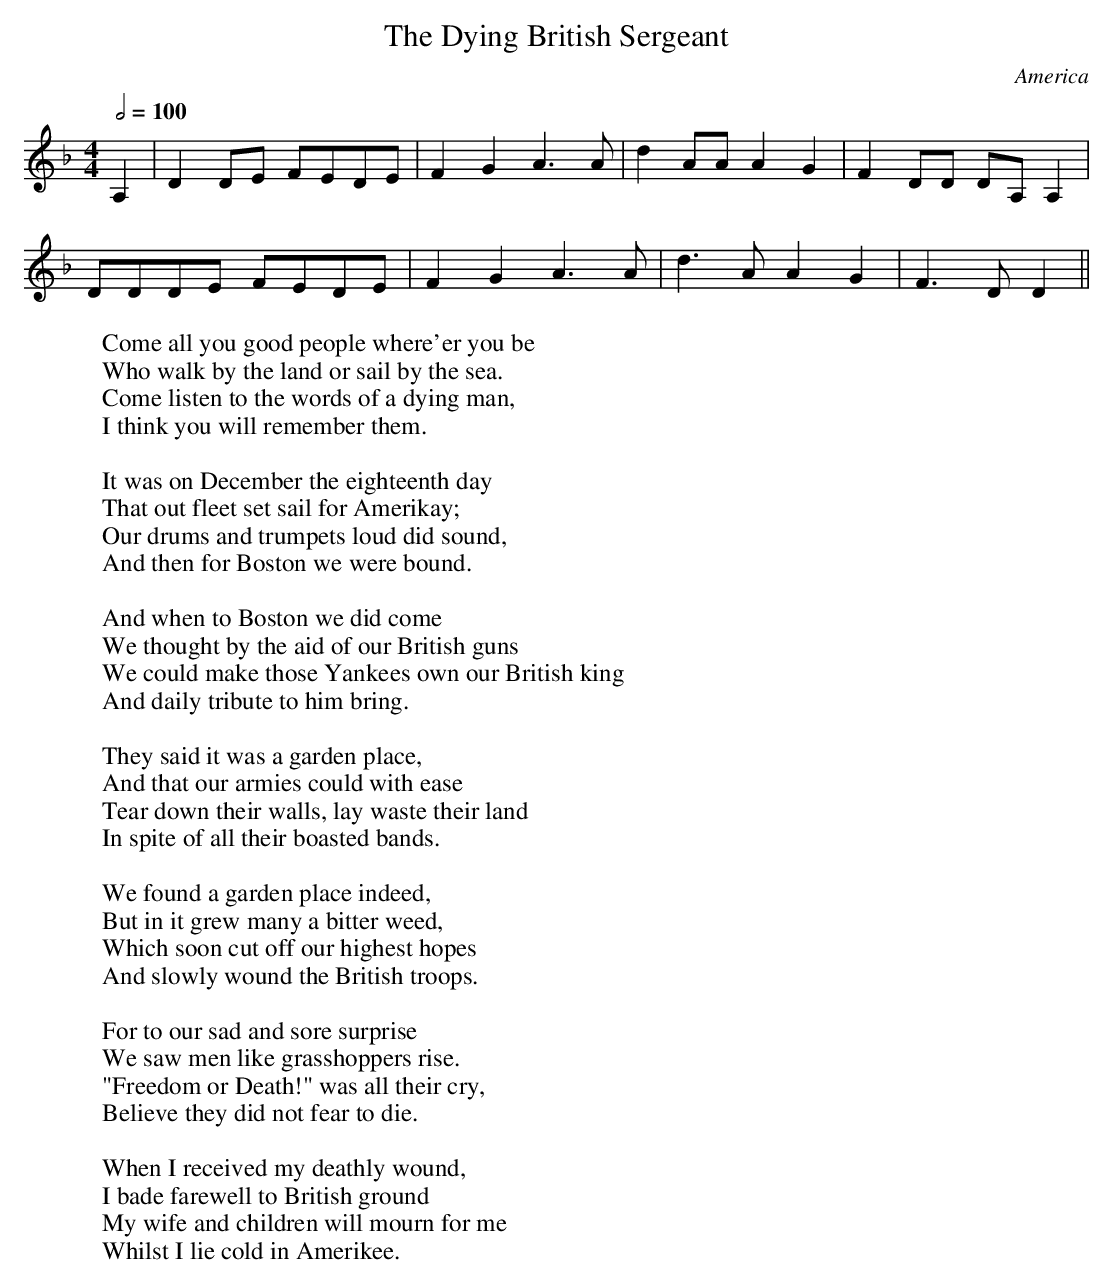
X:1
T:Dying British Sergeant, The
O:America
M:4/4
L:1/8
Q:2/4=100
W:Come all you good people where'er you be
W:Who walk by the land or sail by the sea.
W:Come listen to the words of a dying man,
W:I think you will remember them.
W:
W:It was on December the eighteenth day
W:That out fleet set sail for Amerikay;
W:Our drums and trumpets loud did sound,
W:And then for Boston we were bound.
W:
W:And when to Boston we did come
W:We thought by the aid of our British guns
W:We could make those Yankees own our British king
W:And daily tribute to him bring.
W:
W:They said it was a garden place,
W:And that our armies could with ease
W:Tear down their walls, lay waste their land
W:In spite of all their boasted bands.
W:
W:We found a garden place indeed,
W:But in it grew many a bitter weed,
W:Which soon cut off our highest hopes
W:And slowly wound the British troops.
W:
W:For to our sad and sore surprise
W:We saw men like grasshoppers rise.
W:"Freedom or Death!" was all their cry,
W:Believe they did not fear to die.
W:
W:When I received my deathly wound,
W:I bade farewell to British ground
W:My wife and children will mourn for me
W:Whilst I lie cold in Amerikee.
K:F
A,2|D2DE F-EDE|F2G2 A3A|d2AA A2G2|F2DD D-A,A,2|
DDDE F-EDE|F2G2 A3A|d3A A2G2|F3D D2||
